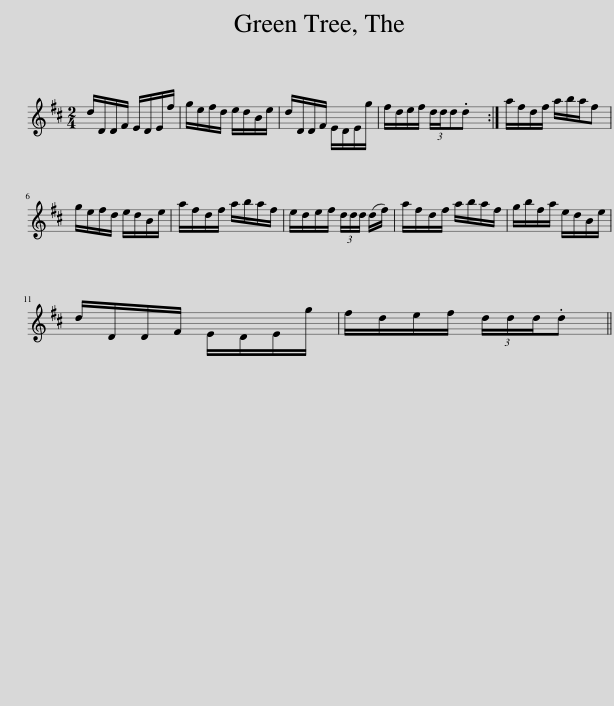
X:1
L:1/8
M:2/4
I:linebreak $
K:D
V:1 treble
V:1
 d/D/D/F/ E/D/E/f/ | g/e/f/d/ e/d/B/e/ | d/D/D/F/ E/D/E/g/ | f/d/e/f/ (3d/d/d.d x/24 :| a/f/d/f/ a/b/a/f |$ %5
 g/e/f/d/ e/d/B/e/ | a/f/d/f/ a/b/a/f/ | e/d/e/f/ (3d/d/d/ (d/f/) | a/f/d/f/ a/b/a/f/ | g/b/f/a/ e/d/B/e/ |$ %10
 d/D/D/F/ E/D/E/g/ | f/d/e/f/ (3d/d/d/.d || %12
